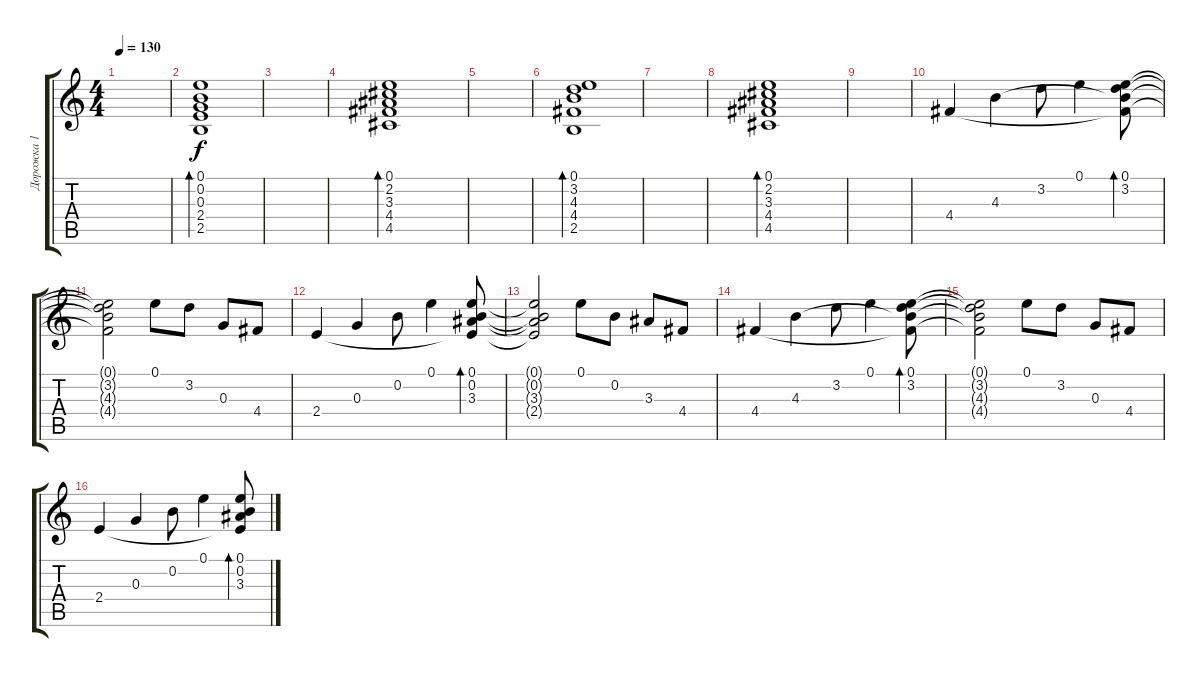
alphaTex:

\track ("Дорожка 1" "Дорожка 1") {instrument electricguitarclean}
\staff {score tabs}
\tuning (E4 B3 G3 D3 A2 E2) {hide}
\ts (4 4)
\tempo 130
\clef g2
\ks c
|
(0.1 0.2 0.3 2.4 2.5).1{bd 240} |
|
(0.1 2.2 3.3 4.4 4.5).1{bd 240} |
|
(0.1 3.2 4.3 4.4 2.5).1{bd 240} |
|
(0.1 2.2 3.3 4.4 4.5).1{bd 240} |
|
4.4.4 4.3.4 3.2.8 0.1.4 (0.1 3.2 4.3{t} 4.4{t}).8{bd 240} |
(0.1{t} 3.2{t} 4.3{t} 4.4{t}).2 0.1.8 3.2.8 0.3.8 4.4.8 |
2.4.4 0.3.4 0.2.8 0.1.4 (0.1 0.2 3.3 2.4{t}).8{bd 240} |
(0.1{t} 0.2{t} 3.3{t} 2.4{t}).2 0.1.8 0.2.8 3.3.8 4.4.8 |
4.4.4 4.3.4 3.2.8 0.1.4 (0.1 3.2 4.3{t} 4.4{t}).8{bd 240} |
(0.1{t} 3.2{t} 4.3{t} 4.4{t}).2 0.1.8 3.2.8 0.3.8 4.4.8 |
2.4.4 0.3.4 0.2.8 0.1.4 (0.1 0.2 3.3 2.4{t}).8{bd 240}
